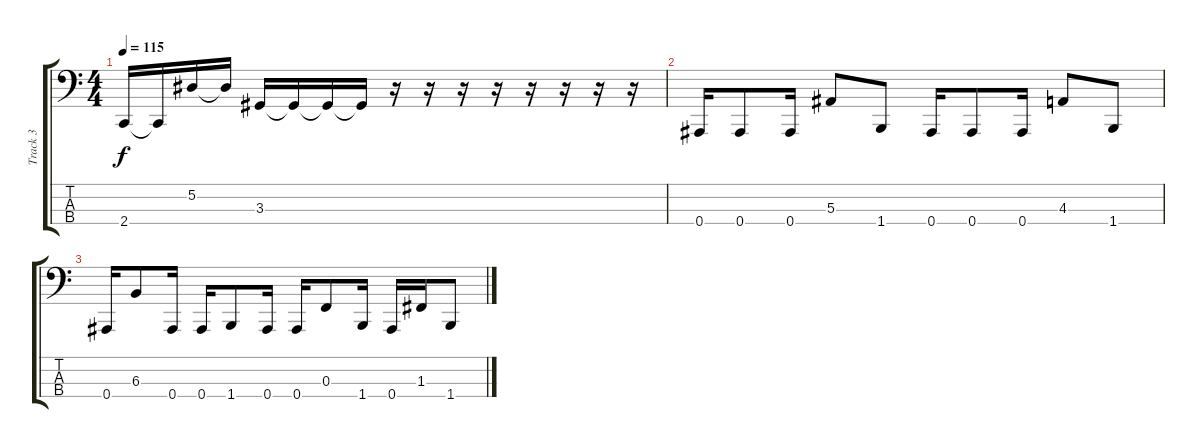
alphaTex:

\track ("Track 3" "Track 3") {instrument electricbasspick}
\staff {score tabs}
\tuning (Eb2 Bb1 F1 Bb0) {hide}
\ts (4 4)
\tempo 115
\clef f4
\ks c
2.4.16{dy f} 2.4{t}.16 5.2.16 5.2{t}.16 3.3.16 3.3{t}.16 3.3{t}.16 3.3{t}.16 r.16 r.16 r.16 r.16 r.16 r.16 r.16 r.16 |
0.4.16 0.4.8 0.4.16 5.3.8 1.4.8 0.4.16 0.4.8 0.4.16 4.3.8 1.4.8 |
0.4.16 6.3.8 0.4.16 0.4.16 1.4.8 0.4.16 0.4.16 0.3.8 1.4.16 0.4.16 1.3.16 1.4.8
